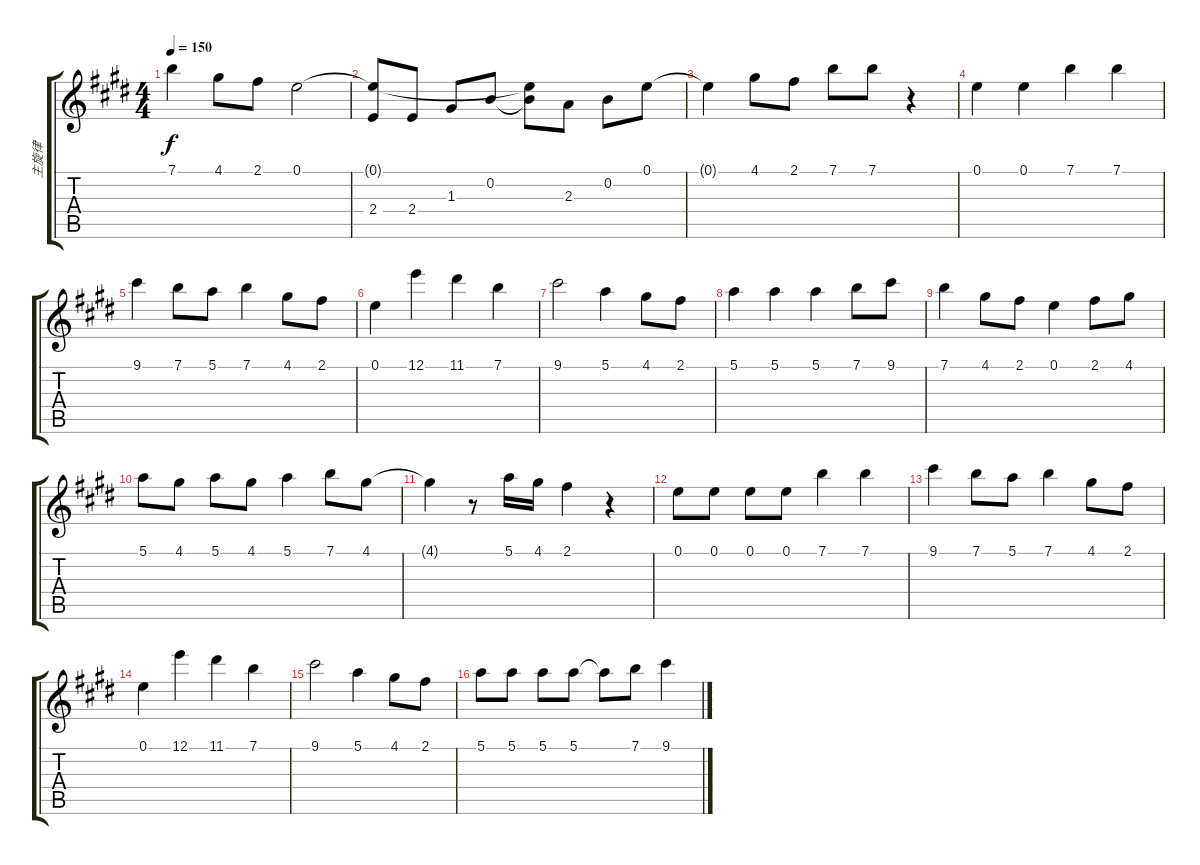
\track ("主旋律" "主旋律") {instrument distortionguitar}
\staff {score tabs}
\tuning (E4 B3 G3 D3 A2 E2) {hide}
\ts (4 4)
\tempo 150
\clef g2
\ks e
7.1.4{dy f} 4.1.8 2.1.8 0.1.2 |
(0.1{t} 2.4).8 2.4.8 1.3.8 0.2.8 (0.1{t} 0.2{t}).8 2.3.8 0.2.8 0.1.8 |
0.1{t}.4 4.1.8 2.1.8 7.1.8 7.1.8 r.4 |
0.1.4 0.1.4 7.1.4 7.1.4 |
9.1.4 7.1.8 5.1.8 7.1.4 4.1.8 2.1.8 |
0.1.4{txt ""} 12.1.4 11.1.4 7.1.4 |
9.1.2 5.1.4 4.1.8 2.1.8 |
5.1.4 5.1.4 5.1.4 7.1.8 9.1.8 |
7.1.4 4.1.8 2.1.8 0.1.4 2.1.8 4.1.8 |
5.1.8 4.1.8 5.1.8 4.1.8 5.1.4 7.1.8 4.1.8 |
4.1{t}.4 r.8 5.1.16 4.1.16 2.1.4 r.4 |
0.1.8 0.1.8 0.1.8 0.1.8 7.1.4 7.1.4 |
9.1.4 7.1.8 5.1.8 7.1.4 4.1.8 2.1.8 |
0.1.4 12.1.4 11.1.4 7.1.4 |
9.1.2 5.1.4 4.1.8 2.1.8 |
5.1.8 5.1.8 5.1.8 5.1.8 5.1{t}.8 7.1.8 9.1.4
